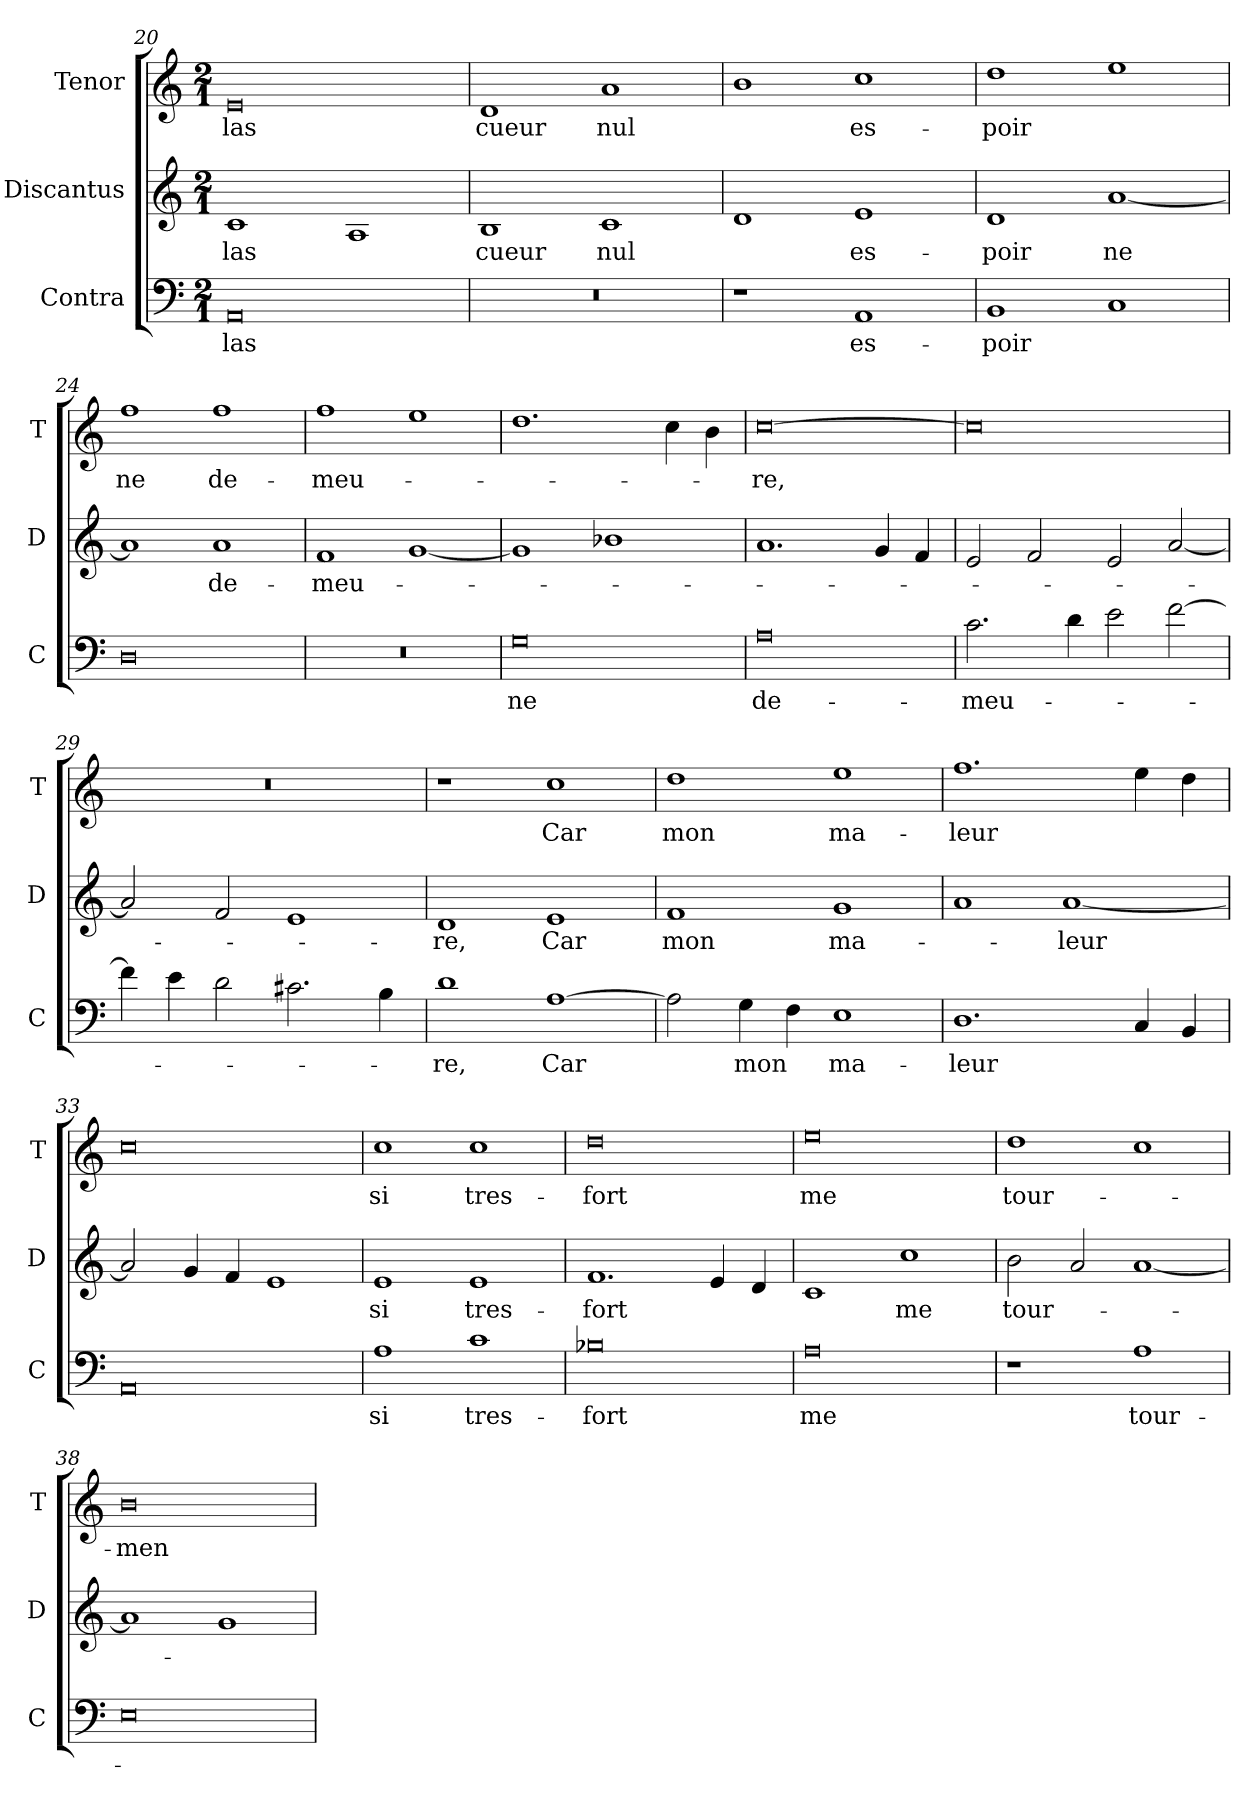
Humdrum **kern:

**kern	**text	**kern	**text	**kern	**text
*part3	*part3	*part2	*part2	*part1	*part1
*staff3	*staff3	*staff2	*staff2	*staff1	*staff1
*I"Contra	*	*I"Discantus	*	*I"Tenor	*
*I'C	*	*I'D	*	*I'T	*
*clefF4	*	*clefG2	*	*clefG2	*
*k[]	*	*k[]	*	*k[]	*
*M2/1	*	*M2/1	*	*M2/1	*
=20	=20	=20	=20	=20	=20
0AA	las	1c	las	0e	las
.	.	1A	.	.	.
=21	=21	=21	=21	=21	=21
0r	.	1B	cueur	1d	cueur
.	.	1c	nul	1a	nul
=22	=22	=22	=22	=22	=22
1r	.	1d	.	1b	.
1AA	es-	1e	es-	1cc	es-
=23	=23	=23	=23	=23	=23
1BB	-poir	1d	-poir	1dd	-poir
1C	.	[1a	ne	1ee	.
=24	=24	=24	=24	=24	=24
0D	.	1a]	.	1ff	ne
.	.	1a	de-	1ff	de-
=25	=25	=25	=25	=25	=25
0r	.	1f	-meu-	1ff	-meu-
.	.	[1g	.	1ee	.
=26	=26	=26	=26	=26	=26
0G	ne	1g]	.	1.dd	.
.	.	1b-X	.	.	.
.	.	.	.	4cc\	.
.	.	.	.	4b\	.
=27	=27	=27	=27	=27	=27
0A	de-	1.a	.	[0cc	-re,
.	.	4g/	.	.	.
.	.	4f/	.	.	.
=28	=28	=28	=28	=28	=28
2.c\	-meu-	2e/	.	0cc]	.
.	.	2f/	.	.	.
4d\	.	.	.	.	.
2e\	.	2e/	.	.	.
[2f\	.	[2a/	.	.	.
=29	=29	=29	=29	=29	=29
4f\]	.	2a/]	.	0r	.
4e\	.	.	.	.	.
2d\	.	2f/	.	.	.
2.c#X\	.	1e	.	.	.
4B\	.	.	.	.	.
=30	=30	=30	=30	=30	=30
1d	-re,	1d	-re,	1r	.
[1A	Car	1e	Car	1cc	Car
=31	=31	=31	=31	=31	=31
2A\]	.	1f	mon	1dd	mon
4G\	mon	.	.	.	.
4F\	.	.	.	.	.
1E	ma-	1g	ma-	1ee	ma-
=32	=32	=32	=32	=32	=32
1.D	-leur	1a	.	1.ff	-leur
.	.	[1a	-leur	.	.
4C/	.	.	.	4ee\	.
4BB/	.	.	.	4dd\	.
=33	=33	=33	=33	=33	=33
0AA	.	2a/]	.	0cc	.
.	.	4g/	.	.	.
.	.	4f/	.	.	.
.	.	1e	.	.	.
=34	=34	=34	=34	=34	=34
1A	si	1e	si	1cc	si
1c	tres-	1e	tres-	1cc	tres-
=35	=35	=35	=35	=35	=35
0B-X	-fort	1.f	-fort	0dd	-fort
.	.	4e/	.	.	.
.	.	4d/	.	.	.
=36	=36	=36	=36	=36	=36
0A	me	1c	.	0ee	me
.	.	1cc	me	.	.
=37	=37	=37	=37	=37	=37
1r	.	2b\	tour-	1dd	tour-
.	.	2a/	.	.	.
1A	tour-	[1a	.	1cc	.
=38	=38	=38	=38	=38	=38
0E	.	1a]	.	0b	-men-
.	.	1g	.	.	.
=	=	=	=	=	=
*-	*-	*-	*-	*-	*-
